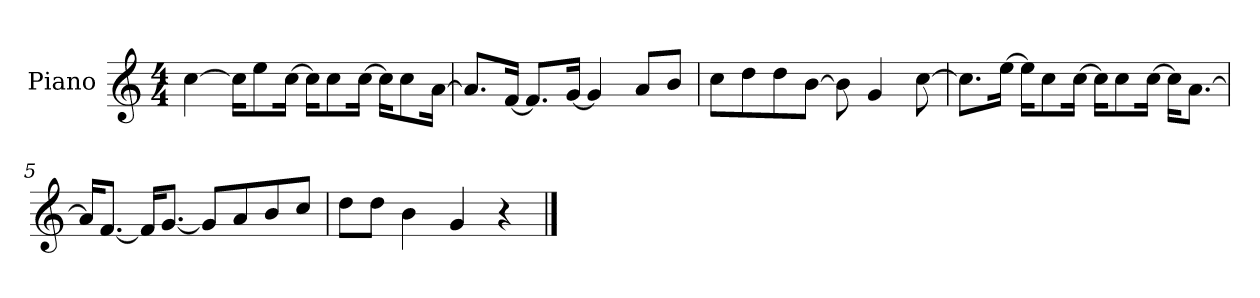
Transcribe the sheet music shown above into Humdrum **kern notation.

**kern
*part1
*staff1
*I"Piano
*I'P-no
*clefG2
*k[]
*M4/4
*MM90
=1
[4cc\
16cc\KL]
8ee\
[16cc\Jk
16cc\KL]
8cc\
[16cc\Jk
16cc\KL]
8cc\
[16a\Jk
=2
8.a/L]
[16f/Jk
8.f/L]
[16g/Jk
4g/]
8a/L
8b/J
=3
8cc\L
8dd\
8dd\
[8b\J
8b\]
4g/
[8cc\
=4
8.cc\L]
[16ee\Jk
16ee\KL]
8cc\
[16cc\Jk
16cc\KL]
8cc\
[16cc\Jk
16cc\KL]
[8.a\J
!!LO:LB:g=z
=5
16a/KL]
[8.f/J
16f/KL]
[8.g/J
8g/L]
8a/
8b/
8cc/J
=6
8dd\L
8dd\J
4b\
4g/
4r
==
*-
